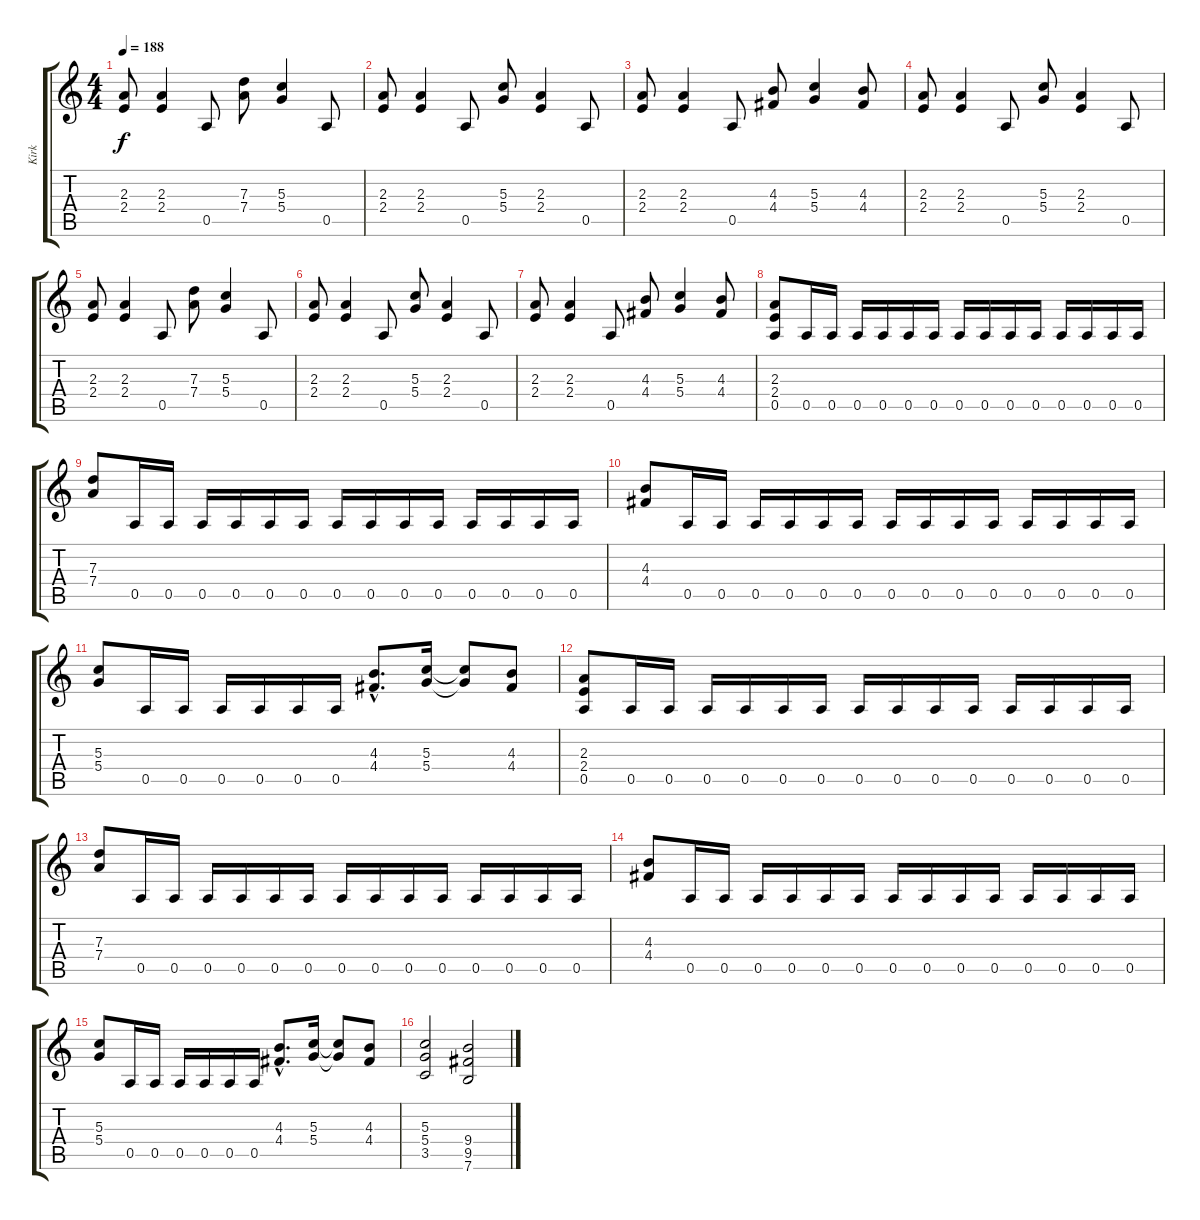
\track ("Kirk" "Kirk") {instrument distortionguitar}
\staff {score tabs}
\tuning (E4 B3 G3 D3 A2 E2) {hide}
\ts (4 4)
\tempo 188
\clef g2
\ks c
(2.3 2.4).8{dy f} (2.3 2.4).4 0.5.8 (7.3 7.4).8 (5.3 5.4).4 0.5.8 |
(2.3 2.4).8 (2.3 2.4).4 0.5.8 (5.3 5.4).8 (2.3 2.4).4 0.5.8 |
(2.3 2.4).8 (2.3 2.4).4 0.5.8 (4.3 4.4).8 (5.3 5.4).4 (4.3 4.4).8 |
(2.3 2.4).8 (2.3 2.4).4 0.5.8 (5.3 5.4).8 (2.3 2.4).4 0.5.8 |
(2.3 2.4).8 (2.3 2.4).4 0.5.8 (7.3 7.4).8 (5.3 5.4).4 0.5.8 |
(2.3 2.4).8 (2.3 2.4).4 0.5.8 (5.3 5.4).8 (2.3 2.4).4 0.5.8 |
(2.3 2.4).8 (2.3 2.4).4 0.5.8 (4.3 4.4).8 (5.3 5.4).4 (4.3 4.4).8 |
(2.3 2.4 0.5).8 0.5.16 0.5.16 0.5.16 0.5.16 0.5.16 0.5.16 0.5.16 0.5.16 0.5.16 0.5.16 0.5.16 0.5.16 0.5.16 0.5.16 |
(7.3 7.4).8 0.5.16 0.5.16 0.5.16 0.5.16 0.5.16 0.5.16 0.5.16 0.5.16 0.5.16 0.5.16 0.5.16 0.5.16 0.5.16 0.5.16 |
(4.3 4.4).8 0.5.16 0.5.16 0.5.16 0.5.16 0.5.16 0.5.16 0.5.16 0.5.16 0.5.16 0.5.16 0.5.16 0.5.16 0.5.16 0.5.16 |
(5.3 5.4).8 0.5.16 0.5.16 0.5.16 0.5.16 0.5.16 0.5.16 (4.3{hac} 4.4{hac}).8{d} (5.3 5.4).16 (5.3{t} 5.4{t}).8 (4.3 4.4).8 |
(2.3 2.4 0.5).8 0.5.16 0.5.16 0.5.16 0.5.16 0.5.16 0.5.16 0.5.16 0.5.16 0.5.16 0.5.16 0.5.16 0.5.16 0.5.16 0.5.16 |
(7.3 7.4).8 0.5.16 0.5.16 0.5.16 0.5.16 0.5.16 0.5.16 0.5.16 0.5.16 0.5.16 0.5.16 0.5.16 0.5.16 0.5.16 0.5.16 |
(4.3 4.4).8 0.5.16 0.5.16 0.5.16 0.5.16 0.5.16 0.5.16 0.5.16 0.5.16 0.5.16 0.5.16 0.5.16 0.5.16 0.5.16 0.5.16 |
(5.3 5.4).8 0.5.16 0.5.16 0.5.16 0.5.16 0.5.16 0.5.16 (4.3{hac} 4.4{hac}).8{d} (5.3 5.4).16 (5.3{t} 5.4{t}).8 (4.3 4.4).8 |
(5.3 5.4 3.5).2 (9.4 9.5 7.6).2
